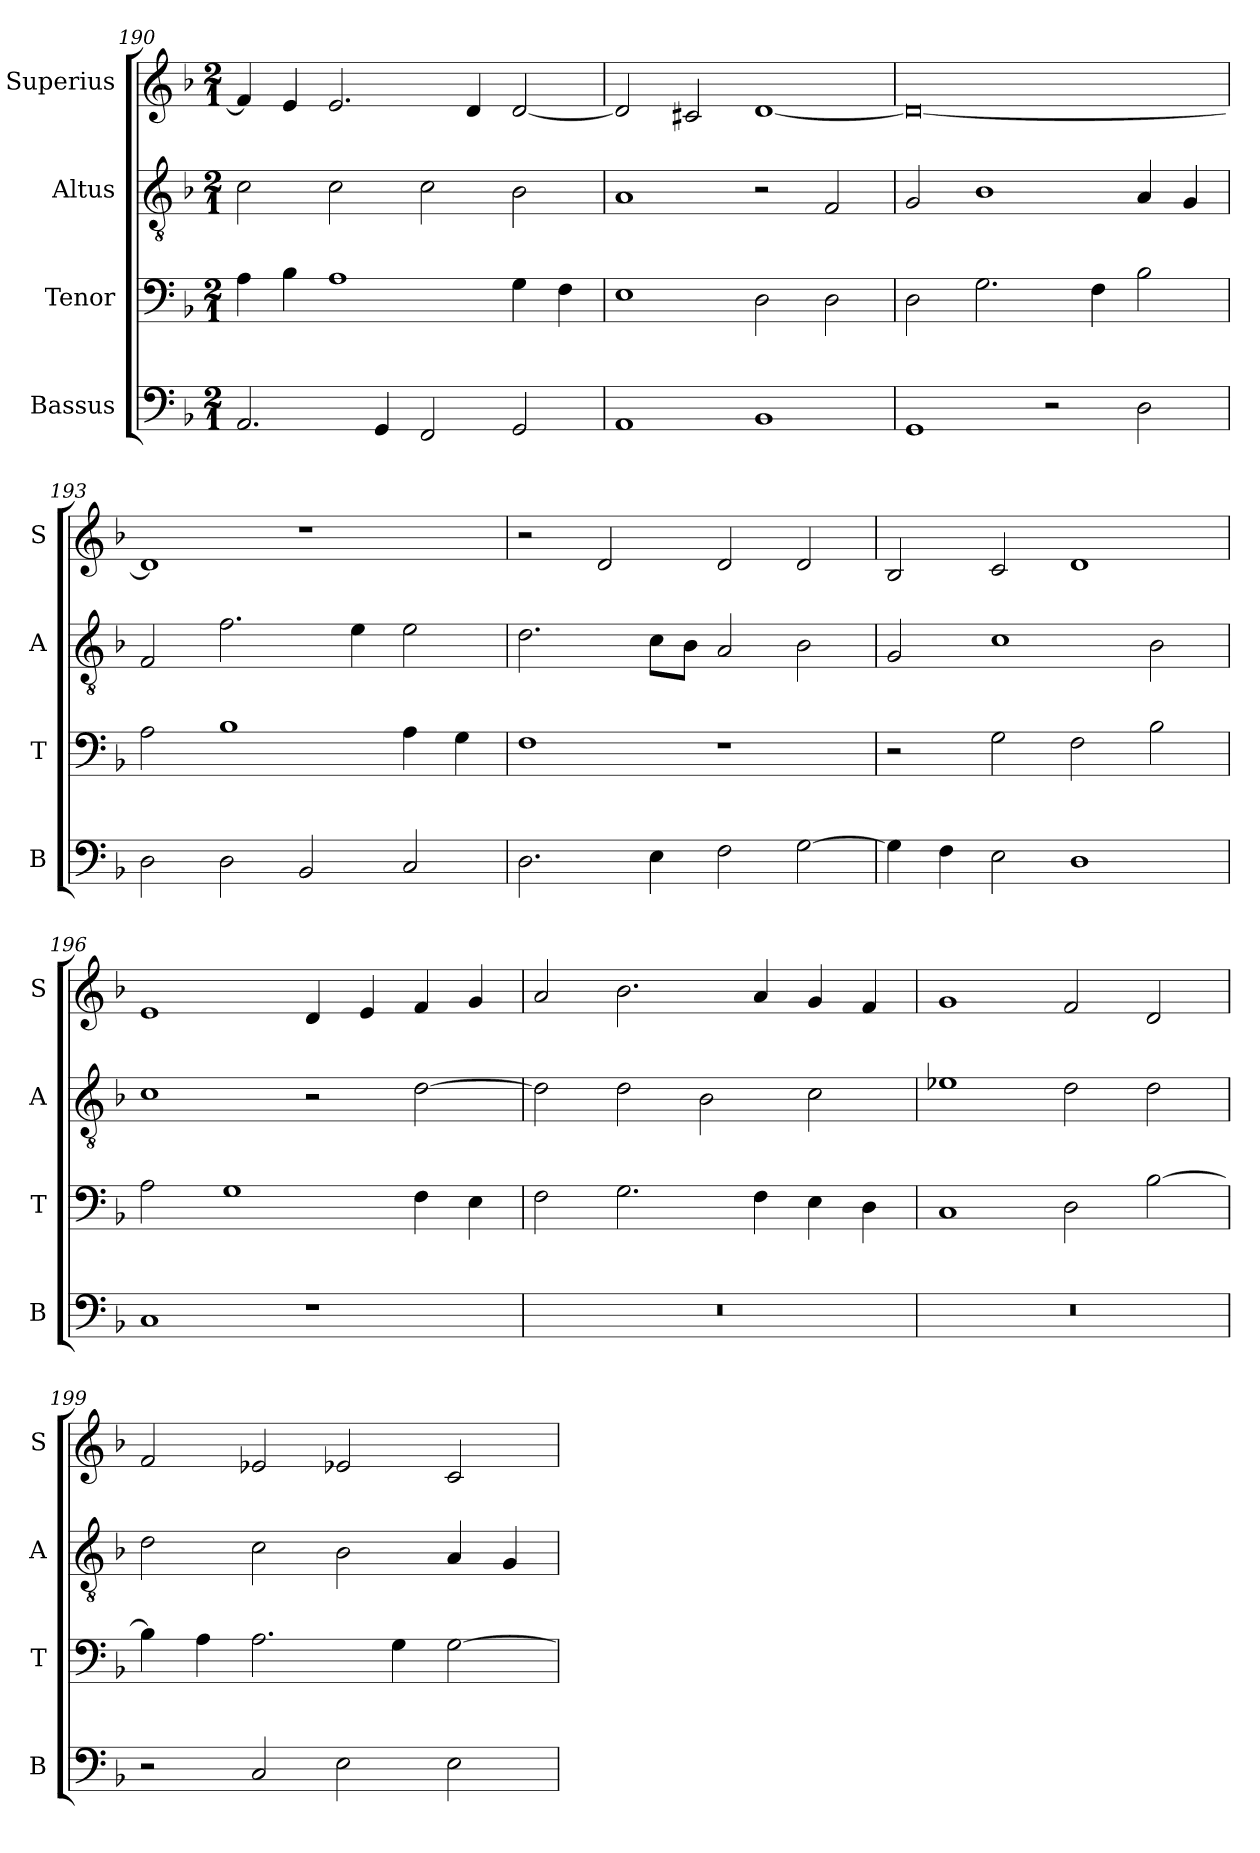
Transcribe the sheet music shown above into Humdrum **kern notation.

**kern	**kern	**kern	**kern
*part4	*part3	*part2	*part1
*staff4	*staff3	*staff2	*staff1
*I"Bassus	*I"Tenor	*I"Altus	*I"Superius
*I'B	*I'T	*I'A	*I'S
*clefF4	*clefF4	*clefGv2	*clefG2
*k[b-]	*k[b-]	*k[b-]	*k[b-]
*F:	*F:	*F:	*F:
*M2/1	*M2/1	*M2/1	*M2/1
=190	=190	=190	=190
2.AA	4A	2c	4f]
.	4B-	.	4e
.	1A	2c	2.e
4GG	.	.	.
2FF	.	2c	.
.	.	.	4d
2GG	4G	2B-	[2d
.	4F	.	.
=191	=191	=191	=191
1AA	1E	1A	2d]
.	.	.	2c#X
1BB-	2D	2r	[1d
.	2D	2F	.
=192	=192	=192	=192
1GG	2D	2G	0d_
.	2.G	1B-	.
2r	.	.	.
.	4F	.	.
2D	2B-	4A	.
.	.	4G	.
=193	=193	=193	=193
2D	2A	2F	1d]
2D	1B-	2.f	.
2BB-	.	.	1r
.	.	4e	.
2C	4A	2e	.
.	4G	.	.
=194	=194	=194	=194
2.D	1F	2.d	2r
.	.	.	2d
4E	.	8cL	.
.	.	8B-J	.
2F	1r	2A	2d
[2G	.	2B-	2d
=195	=195	=195	=195
4G]	2r	2G	2B-
4F	.	.	.
2E	2G	1c	2c
1D	2F	.	1d
.	2B-	2B-	.
=196	=196	=196	=196
1C	2A	1c	1e
.	1G	.	.
1r	.	2r	4d
.	.	.	4e
.	4F	[2d	4f
.	4E	.	4g
=197	=197	=197	=197
0r	2F	2d]	2a
.	2.G	2d	2.b-
.	.	2B-	.
.	4F	.	4a
.	4E	2c	4g
.	4D	.	4f
=198	=198	=198	=198
0r	1C	1e-X	1g
.	2D	2d	2f
.	[2B-	2d	2d
=199	=199	=199	=199
2r	4B-]	2d	2f
.	4A	.	.
2C	2.A	2c	2e-X
2E	.	2B-	2e-X
.	4G	.	.
2E	[2G	4A	2c
.	.	4G	.
=	=	=	=
*-	*-	*-	*-
